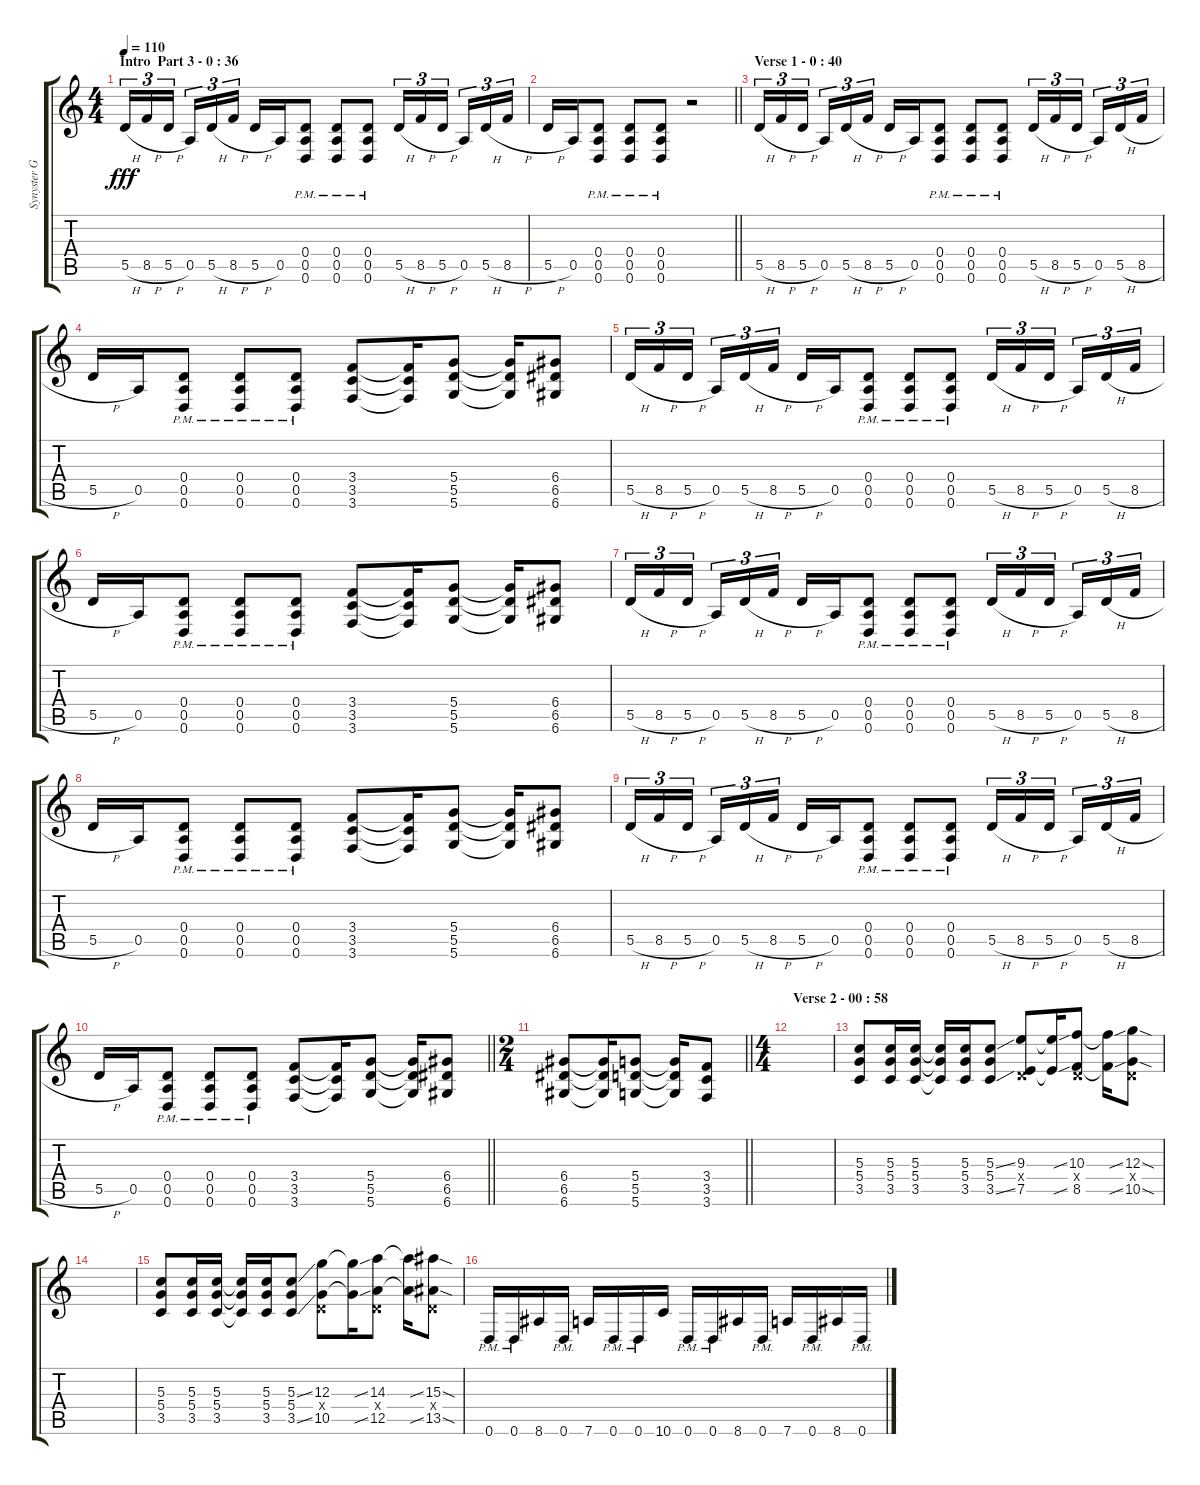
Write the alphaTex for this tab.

\track ("Synyster Gates" "Synyster G") {instrument distortionguitar}
\staff {score tabs}
\tuning (E4 B3 G3 D3 A2 D2) {hide}
\ts (4 4)
\section ("" "Intro  Part 3 - 0 : 36")
\tempo 110
\clef g2
\ks c
5.5{h}.16{tu (3 2) dy fff} 8.5{h}.16{tu (3 2)} 5.5{h}.16{tu (3 2) beam splitsecondary} 0.5.16{tu (3 2)} 5.5{h}.16{tu (3 2)} 8.5{h}.16{tu (3 2)} 5.5{h}.16 0.5.16 (0.4{pm} 0.5{pm} 0.6{pm}).8 (0.4{pm} 0.5{pm} 0.6{pm}).8 (0.4{pm} 0.5{pm} 0.6{pm}).8 5.5{h}.16{tu (3 2)} 8.5{h}.16{tu (3 2)} 5.5{h}.16{tu (3 2) beam splitsecondary} 0.5.16{tu (3 2)} 5.5{h}.16{tu (3 2)} 8.5{h}.16{tu (3 2)} |
\barLineRight lightlight
5.5{h}.16 0.5.16 (0.4{pm} 0.5{pm} 0.6{pm}).8 (0.4{pm} 0.5{pm} 0.6{pm}).8 (0.4{pm} 0.5{pm} 0.6{pm}).8 r.2 |
\section ("" "Verse 1 - 0 : 40")
5.5{h}.16{tu (3 2)} 8.5{h}.16{tu (3 2)} 5.5{h}.16{tu (3 2) beam splitsecondary} 0.5.16{tu (3 2)} 5.5{h}.16{tu (3 2)} 8.5{h}.16{tu (3 2)} 5.5{h}.16 0.5.16 (0.4{pm} 0.5{pm} 0.6{pm}).8 (0.4{pm} 0.5{pm} 0.6{pm}).8 (0.4{pm} 0.5{pm} 0.6{pm}).8 5.5{h}.16{tu (3 2)} 8.5{h}.16{tu (3 2)} 5.5{h}.16{tu (3 2) beam splitsecondary} 0.5.16{tu (3 2)} 5.5{h}.16{tu (3 2)} 8.5{h}.16{tu (3 2)} |
5.5{h}.16 0.5.16 (0.4{pm} 0.5{pm} 0.6{pm}).8 (0.4{pm} 0.5{pm} 0.6{pm}).8 (0.4{pm} 0.5{pm} 0.6{pm}).8 (3.4 3.5 3.6).8 (3.4{t} 3.5{t} 3.6{t}).16 (5.4 5.5 5.6).8 (5.4{t} 5.5{t} 5.6{t}).16 (6.4 6.5 6.6).8 |
5.5{h}.16{tu (3 2)} 8.5{h}.16{tu (3 2)} 5.5{h}.16{tu (3 2) beam splitsecondary} 0.5.16{tu (3 2)} 5.5{h}.16{tu (3 2)} 8.5{h}.16{tu (3 2)} 5.5{h}.16 0.5.16 (0.4{pm} 0.5{pm} 0.6{pm}).8 (0.4{pm} 0.5{pm} 0.6{pm}).8 (0.4{pm} 0.5{pm} 0.6{pm}).8 5.5{h}.16{tu (3 2)} 8.5{h}.16{tu (3 2)} 5.5{h}.16{tu (3 2) beam splitsecondary} 0.5.16{tu (3 2)} 5.5{h}.16{tu (3 2)} 8.5{h}.16{tu (3 2)} |
5.5{h}.16 0.5.16 (0.4{pm} 0.5{pm} 0.6{pm}).8 (0.4{pm} 0.5{pm} 0.6{pm}).8 (0.4{pm} 0.5{pm} 0.6{pm}).8 (3.4 3.5 3.6).8 (3.4{t} 3.5{t} 3.6{t}).16 (5.4 5.5 5.6).8 (5.4{t} 5.5{t} 5.6{t}).16 (6.4 6.5 6.6).8 |
5.5{h}.16{tu (3 2)} 8.5{h}.16{tu (3 2)} 5.5{h}.16{tu (3 2) beam splitsecondary} 0.5.16{tu (3 2)} 5.5{h}.16{tu (3 2)} 8.5{h}.16{tu (3 2)} 5.5{h}.16 0.5.16 (0.4{pm} 0.5{pm} 0.6{pm}).8 (0.4{pm} 0.5{pm} 0.6{pm}).8 (0.4{pm} 0.5{pm} 0.6{pm}).8 5.5{h}.16{tu (3 2)} 8.5{h}.16{tu (3 2)} 5.5{h}.16{tu (3 2) beam splitsecondary} 0.5.16{tu (3 2)} 5.5{h}.16{tu (3 2)} 8.5{h}.16{tu (3 2)} |
5.5{h}.16 0.5.16 (0.4{pm} 0.5{pm} 0.6{pm}).8 (0.4{pm} 0.5{pm} 0.6{pm}).8 (0.4{pm} 0.5{pm} 0.6{pm}).8 (3.4 3.5 3.6).8 (3.4{t} 3.5{t} 3.6{t}).16 (5.4 5.5 5.6).8 (5.4{t} 5.5{t} 5.6{t}).16 (6.4 6.5 6.6).8 |
5.5{h}.16{tu (3 2)} 8.5{h}.16{tu (3 2)} 5.5{h}.16{tu (3 2) beam splitsecondary} 0.5.16{tu (3 2)} 5.5{h}.16{tu (3 2)} 8.5{h}.16{tu (3 2)} 5.5{h}.16 0.5.16 (0.4{pm} 0.5{pm} 0.6{pm}).8 (0.4{pm} 0.5{pm} 0.6{pm}).8 (0.4{pm} 0.5{pm} 0.6{pm}).8 5.5{h}.16{tu (3 2)} 8.5{h}.16{tu (3 2)} 5.5{h}.16{tu (3 2) beam splitsecondary} 0.5.16{tu (3 2)} 5.5{h}.16{tu (3 2)} 8.5{h}.16{tu (3 2)} |
\barLineRight lightlight
5.5{h}.16 0.5.16 (0.4{pm} 0.5{pm} 0.6{pm}).8 (0.4{pm} 0.5{pm} 0.6{pm}).8 (0.4{pm} 0.5{pm} 0.6{pm}).8 (3.4 3.5 3.6).8 (3.4{t} 3.5{t} 3.6{t}).16 (5.4 5.5 5.6).8 (5.4{t} 5.5{t} 5.6{t}).16 (6.4 6.5 6.6).8 |
\ts (2 4)
\barLineRight lightlight
(6.4 6.5 6.6).8 (6.4{t} 6.5{t} 6.6{t}).16 (5.4 5.5 5.6).8 (5.4{t} 5.5{t} 5.6{t}).16 (3.4 3.5 3.6).8 |
\ts (4 4)
\section ("" "Verse 2 - 00 : 58")
|
(5.3 5.4 3.5).8 (5.3 5.4 3.5).16 (5.3 5.4 3.5).16 (5.3{t} 5.4{t} 3.5{t}).16 (5.3 5.4 3.5).16 (5.3{ss} 5.4 3.5{ss}).8 (9.3 0.4{x} 7.5).8 (9.3{ss t} 7.5{ss t}).16 (10.3 0.4{x} 8.5).8 (10.3{ss t} 8.5{ss t}).16 (12.3{sod} 0.4{x} 10.5{sod}).8 |
|
(5.3 5.4 3.5).8 (5.3 5.4 3.5).16 (5.3 5.4 3.5).16 (5.3{t} 5.4{t} 3.5{t}).16 (5.3 5.4 3.5).16 (5.3{ss} 5.4 3.5{ss}).8 (12.3 0.4{x} 10.5).8 (12.3{ss t} 10.5{ss t}).16 (14.3 0.4{x} 12.5).8 (14.3{ss t} 12.5{ss t}).16 (15.3{sod} 0.4{x} 13.5{sod}).8 |
0.6{pm}.16 0.6{pm}.16 8.6.16 0.6{pm}.16 7.6.16 0.6{pm}.16 0.6{pm}.16 10.6.16 0.6{pm}.16 0.6{pm}.16 8.6.16 0.6{pm}.16 7.6.16 0.6{pm}.16 8.6.16 0.6{pm}.16
